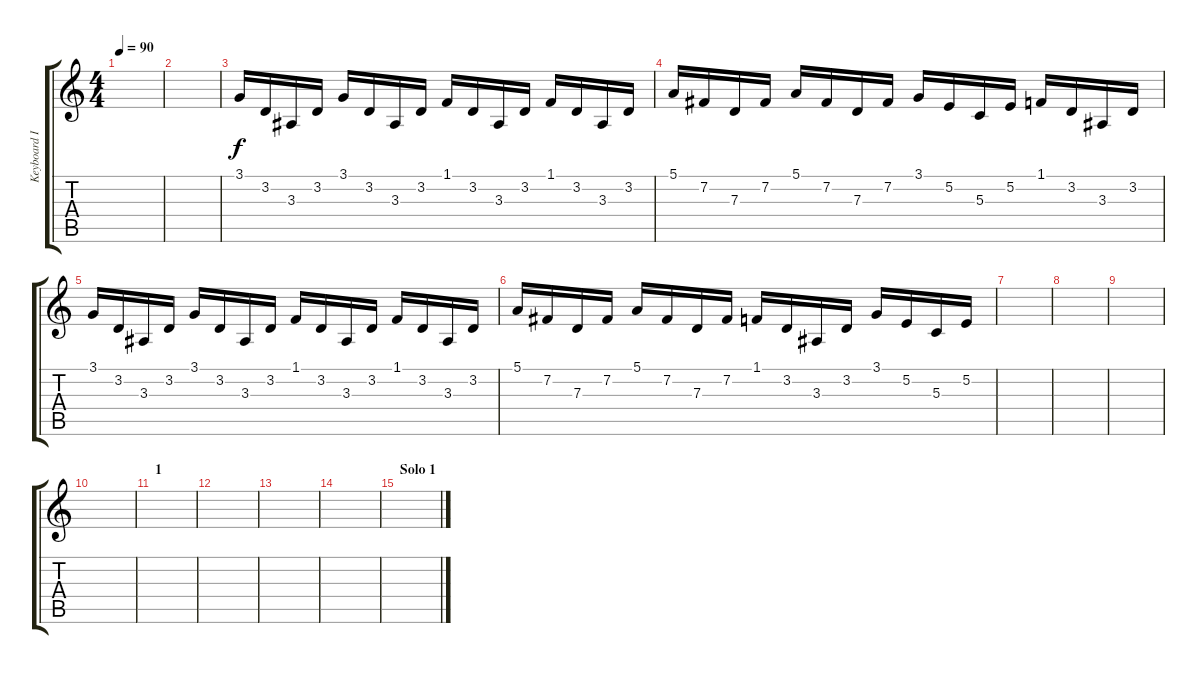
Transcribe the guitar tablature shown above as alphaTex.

\track ("Keyboard IV (Harp)" "Keyboard I") {instrument orchestralharp}
\staff {score tabs}
\tuning (E4 B3 G3 D3 A2 E2) {hide}
\ts (4 4)
\tempo 90
\clef g2
\ks c
|
|
3.1.16 3.2.16 3.3.16 3.2.16 3.1.16 3.2.16 3.3.16 3.2.16 1.1.16 3.2.16 3.3.16 3.2.16 1.1.16 3.2.16 3.3.16 3.2.16 |
5.1.16 7.2.16 7.3.16 7.2.16 5.1.16 7.2.16 7.3.16 7.2.16 3.1.16 5.2.16 5.3.16 5.2.16 1.1.16 3.2.16 3.3.16 3.2.16 |
3.1.16 3.2.16 3.3.16 3.2.16 3.1.16 3.2.16 3.3.16 3.2.16 1.1.16 3.2.16 3.3.16 3.2.16 1.1.16 3.2.16 3.3.16 3.2.16 |
5.1.16 7.2.16 7.3.16 7.2.16 5.1.16 7.2.16 7.3.16 7.2.16 1.1.16 3.2.16 3.3.16 3.2.16 3.1.16 5.2.16 5.3.16 5.2.16 |
\section ("" "")
|
|
|
|
\section ("" "1")
|
|
|
|
\section ("" "Solo 1")
